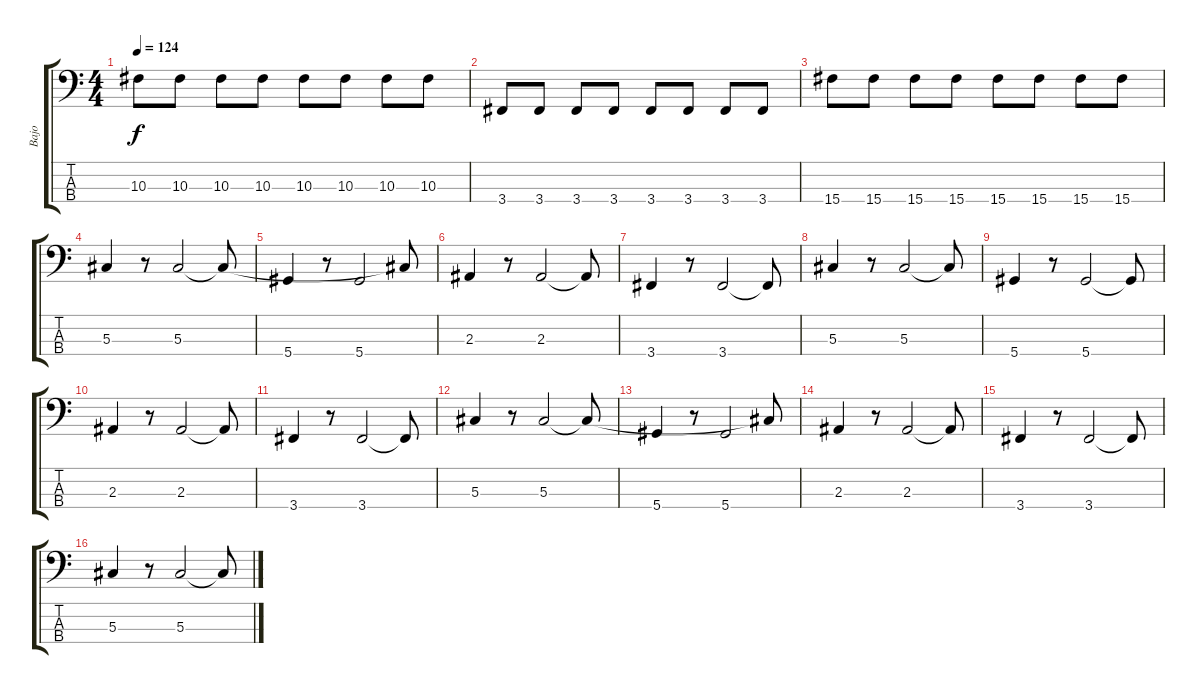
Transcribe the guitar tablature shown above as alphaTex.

\track ("Bajo" "Bajo") {instrument electricbassfinger}
\staff {score tabs}
\tuning (Gb2 Db2 Ab1 Eb1) {hide}
\ts (4 4)
\tempo 124
\clef f4
\ks c
10.3.8{dy f} 10.3.8 10.3.8 10.3.8 10.3.8 10.3.8 10.3.8 10.3.8 |
3.4.8 3.4.8 3.4.8 3.4.8 3.4.8 3.4.8 3.4.8 3.4.8 |
15.4.8 15.4.8 15.4.8 15.4.8 15.4.8 15.4.8 15.4.8 15.4.8 |
5.3.4 r.8 5.3.2 5.3{t}.8 |
5.4.4 r.8 5.4.2 5.3{t}.8 |
2.3.4 r.8 2.3.2 2.3{t}.8 |
3.4.4 r.8 3.4.2 3.4{t}.8 |
5.3.4 r.8 5.3.2 5.3{t}.8 |
5.4.4 r.8 5.4.2 5.4{t}.8 |
2.3.4 r.8 2.3.2 2.3{t}.8 |
3.4.4 r.8 3.4.2 3.4{t}.8 |
5.3.4 r.8 5.3.2 5.3{t}.8 |
5.4.4 r.8 5.4.2 5.3{t}.8 |
2.3.4 r.8 2.3.2 2.3{t}.8 |
3.4.4 r.8 3.4.2 3.4{t}.8 |
5.3.4 r.8 5.3.2 5.3{t}.8
